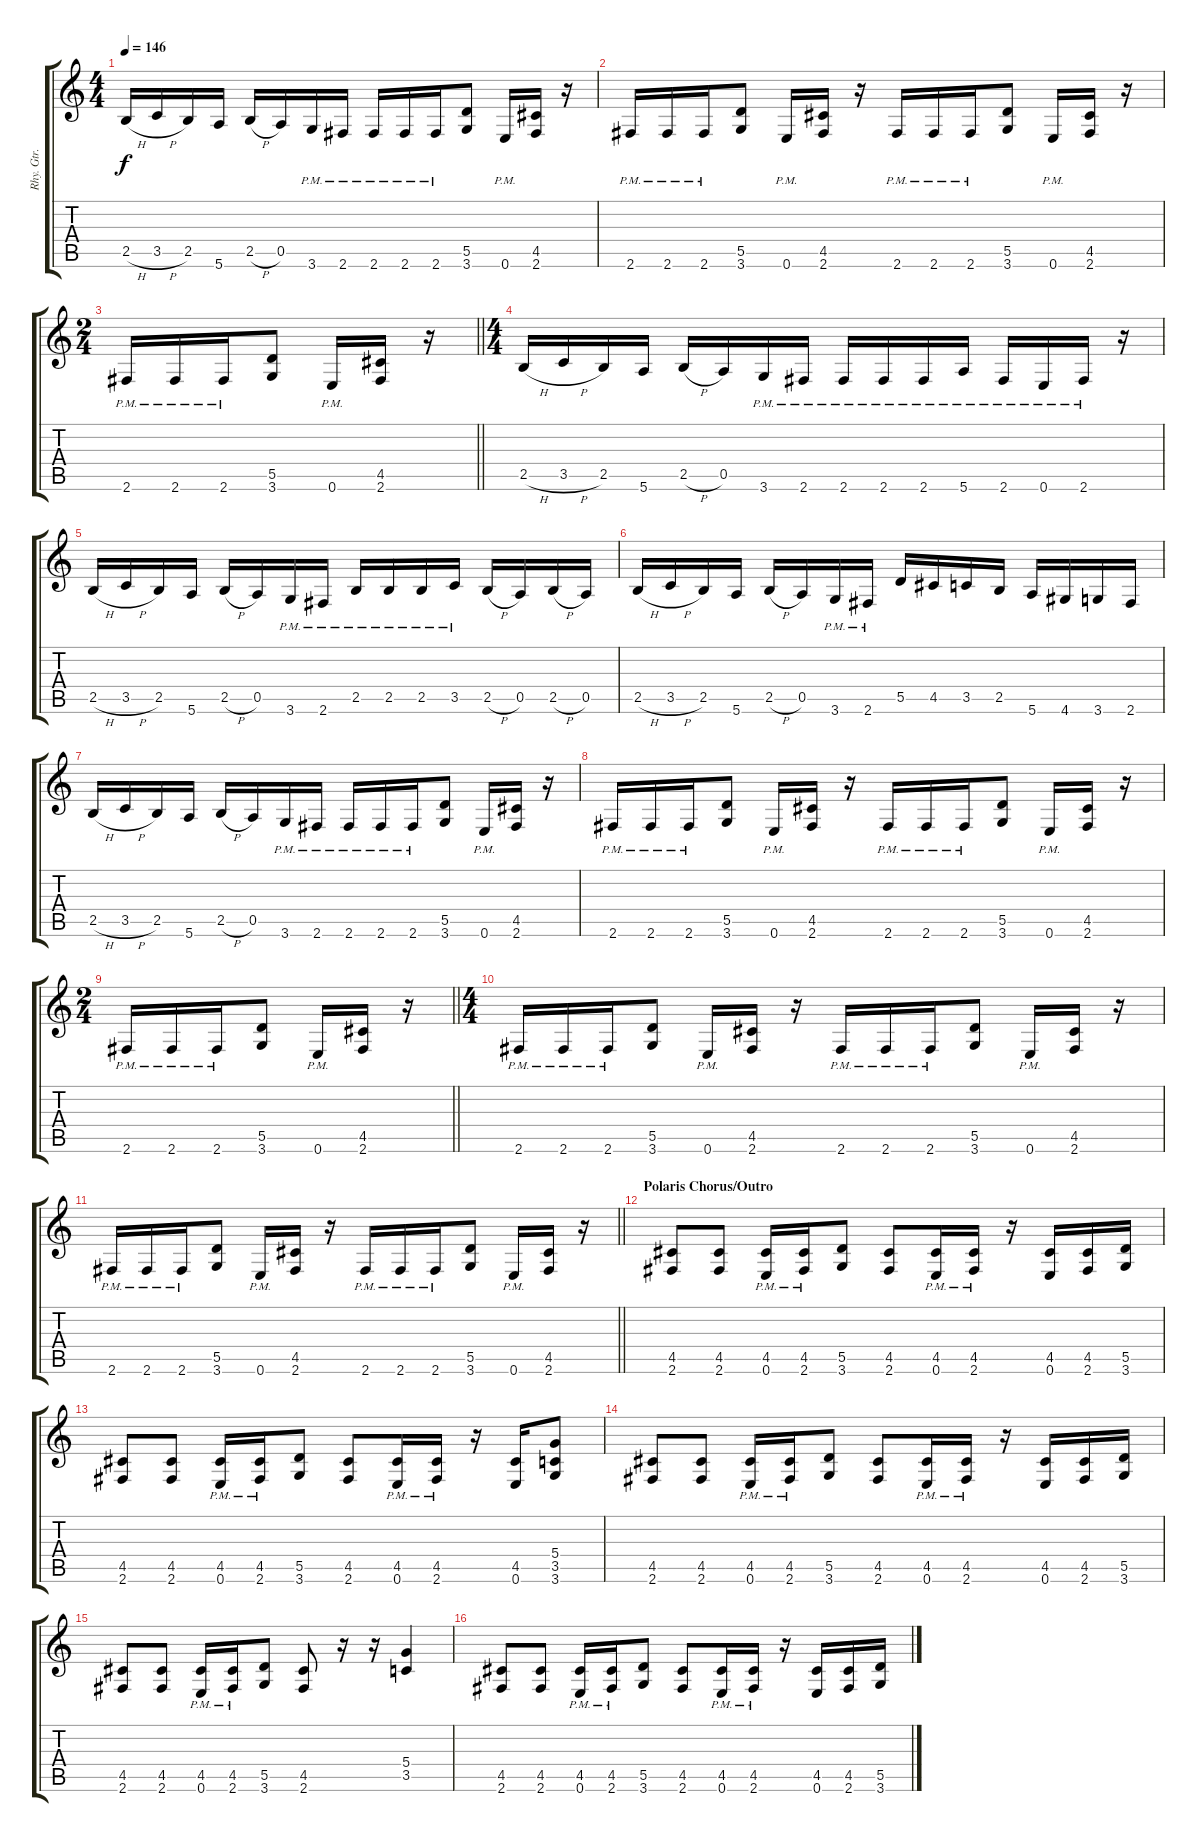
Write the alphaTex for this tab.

\track ("Rhy. Gtr. 2" "Rhy. Gtr. ") {instrument distortionguitar}
\staff {score tabs}
\tuning (E4 B3 G3 D3 A2 E2) {hide}
\ts (4 4)
\tempo 146
\clef g2
\ks c
2.5{h}.16{dy f} 3.5{h}.16 2.5.16 5.6.16 2.5{h}.16 0.5.16 3.6{pm}.16 2.6{pm}.16 2.6{pm}.16 2.6{pm}.16 2.6{pm}.16 (5.5 3.6).8 0.6{pm}.16 (4.5 2.6).16 r.16 |
2.6{pm}.16 2.6{pm}.16 2.6{pm}.16 (5.5 3.6).8 0.6{pm}.16 (4.5 2.6).16 r.16 2.6{pm}.16 2.6{pm}.16 2.6{pm}.16 (5.5 3.6).8 0.6{pm}.16 (4.5 2.6).16 r.16 |
\ts (2 4)
\barLineRight lightlight
2.6{pm}.16 2.6{pm}.16 2.6{pm}.16 (5.5 3.6).8 0.6{pm}.16 (4.5 2.6).16 r.16 |
\ts (4 4)
2.5{h}.16 3.5{h}.16 2.5.16 5.6.16 2.5{h}.16 0.5.16 3.6{pm}.16 2.6{pm}.16 2.6{pm}.16 2.6{pm}.16 2.6{pm}.16 5.6{pm}.16 2.6{pm}.16 0.6{pm}.16 2.6{pm}.16 r.16 |
2.5{h}.16 3.5{h}.16 2.5.16 5.6.16 2.5{h}.16 0.5.16 3.6{pm}.16 2.6{pm}.16 2.5{pm}.16 2.5{pm}.16 2.5{pm}.16 3.5{pm}.16 2.5{h}.16 0.5.16 2.5{h}.16 0.5.16 |
2.5{h}.16 3.5{h}.16 2.5.16 5.6.16 2.5{h}.16 0.5.16 3.6{pm}.16 2.6{pm}.16 5.5.16 4.5.16 3.5.16 2.5.16 5.6.16 4.6.16 3.6.16 2.6.16 |
2.5{h}.16 3.5{h}.16 2.5.16 5.6.16 2.5{h}.16 0.5.16 3.6{pm}.16 2.6{pm}.16 2.6{pm}.16 2.6{pm}.16 2.6{pm}.16 (5.5 3.6).8 0.6{pm}.16 (4.5 2.6).16 r.16 |
2.6{pm}.16 2.6{pm}.16 2.6{pm}.16 (5.5 3.6).8 0.6{pm}.16 (4.5 2.6).16 r.16 2.6{pm}.16 2.6{pm}.16 2.6{pm}.16 (5.5 3.6).8 0.6{pm}.16 (4.5 2.6).16 r.16 |
\ts (2 4)
\barLineRight lightlight
2.6{pm}.16 2.6{pm}.16 2.6{pm}.16 (5.5 3.6).8 0.6{pm}.16 (4.5 2.6).16 r.16 |
\ts (4 4)
2.6{pm}.16 2.6{pm}.16 2.6{pm}.16 (5.5 3.6).8 0.6{pm}.16 (4.5 2.6).16 r.16 2.6{pm}.16 2.6{pm}.16 2.6{pm}.16 (5.5 3.6).8 0.6{pm}.16 (4.5 2.6).16 r.16 |
\barLineRight lightlight
2.6{pm}.16 2.6{pm}.16 2.6{pm}.16 (5.5 3.6).8 0.6{pm}.16 (4.5 2.6).16 r.16 2.6{pm}.16 2.6{pm}.16 2.6{pm}.16 (5.5 3.6).8 0.6{pm}.16 (4.5 2.6).16 r.16 |
\section ("" "Polaris Chorus/Outro")
(4.5 2.6).8 (4.5 2.6).8 (4.5{pm} 0.6{pm}).16 (4.5{pm} 2.6{pm}).16 (5.5 3.6).8 (4.5 2.6).8 (4.5{pm} 0.6{pm}).16 (4.5{pm} 2.6{pm}).16 r.16 (4.5 0.6).16 (4.5 2.6).16 (5.5 3.6).16 |
(4.5 2.6).8 (4.5 2.6).8 (4.5{pm} 0.6{pm}).16 (4.5{pm} 2.6{pm}).16 (5.5 3.6).8 (4.5 2.6).8 (4.5{pm} 0.6{pm}).16 (4.5{pm} 2.6{pm}).16 r.16 (4.5 0.6).16 (5.4 3.5 3.6).8 |
(4.5 2.6).8 (4.5 2.6).8 (4.5{pm} 0.6{pm}).16 (4.5{pm} 2.6{pm}).16 (5.5 3.6).8 (4.5 2.6).8 (4.5{pm} 0.6{pm}).16 (4.5{pm} 2.6{pm}).16 r.16 (4.5 0.6).16 (4.5 2.6).16 (5.5 3.6).16 |
(4.5 2.6).8 (4.5 2.6).8 (4.5{pm} 0.6{pm}).16 (4.5{pm} 2.6{pm}).16 (5.5 3.6).8 (4.5 2.6).8 r.16 r.16 (5.4 3.5).4 |
(4.5 2.6).8 (4.5 2.6).8 (4.5{pm} 0.6{pm}).16 (4.5{pm} 2.6{pm}).16 (5.5 3.6).8 (4.5 2.6).8 (4.5{pm} 0.6{pm}).16 (4.5{pm} 2.6{pm}).16 r.16 (4.5 0.6).16 (4.5 2.6).16 (5.5 3.6).16
